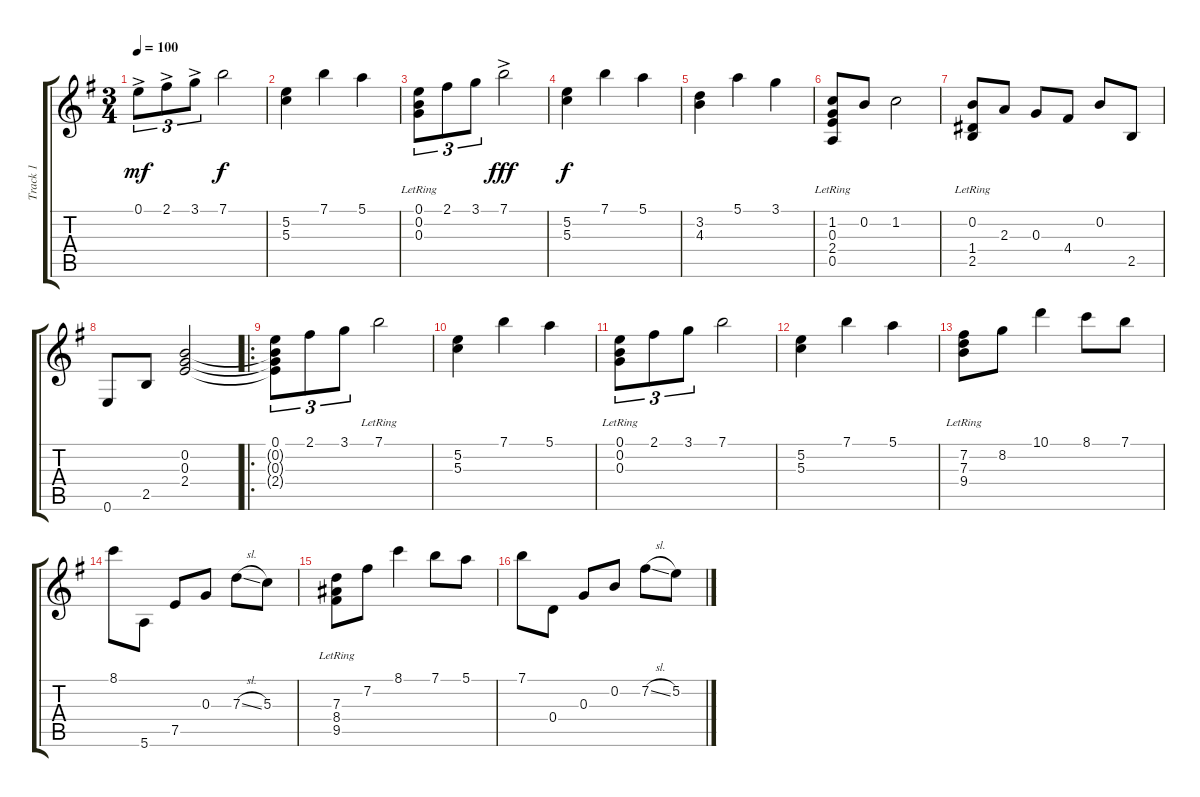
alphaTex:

\track ("Track 1" "Track 1") {instrument acousticguitarnylon}
\staff {score tabs}
\tuning (E4 B3 G3 D3 A2 E2) {hide}
\ts (3 4)
\tempo 100
\clef g2
\ks eminor
0.1{ac}.8{tu (3 2) dy mf instrument acousticguitarnylon} 2.1{ac}.8{tu (3 2)} 3.1{ac}.8{tu (3 2)} 7.1.2{dy f} |
(5.2 5.3).4 7.1.4 5.1.4 |
(0.1 0.2{lr} 0.3{lr}).8{tu (3 2)} 2.1.8{tu (3 2)} 3.1.8{tu (3 2)} 7.1{ac}.2{dy fff} |
(5.2 5.3).4{dy f} 7.1.4 5.1.4 |
(3.2 4.3).4 5.1.4 3.1.4 |
(1.2 0.3{lr} 2.4{lr} 0.5{lr}).8 0.2.8 1.2.2 |
(0.2 1.4{lr} 2.5{lr}).8 2.3.8 0.3.8 4.4.8 0.2.8 2.5.8 |
0.6.8 2.5.8 (0.2 0.3 2.4).2 |
\ro
(0.1 0.2{t} 0.3{t} 2.4{t}).8{tu (3 2)} 2.1.8{tu (3 2)} 3.1.8{tu (3 2)} 7.1{lr}.2 |
(5.2 5.3).4 7.1.4 5.1.4 |
(0.1{lr} 0.2{lr} 0.3{lr}).8{tu (3 2)} 2.1.8{tu (3 2)} 3.1.8{tu (3 2)} 7.1.2 |
(5.2 5.3).4 7.1.4 5.1.4 |
(7.2 7.3{lr} 9.4{lr}).8 8.2.8 10.1.4 8.1.8 7.1.8 |
8.1.8 5.6.8 7.5.8 0.3.8 7.3{sl}.8 5.3.8 |
(7.3{lr} 8.4{lr} 9.5{lr}).8 7.2.8 8.1.4 7.1.8 5.1.8 |
7.1.8 0.4.8 0.3.8 0.2.8 7.2{sl}.8 5.2.8
